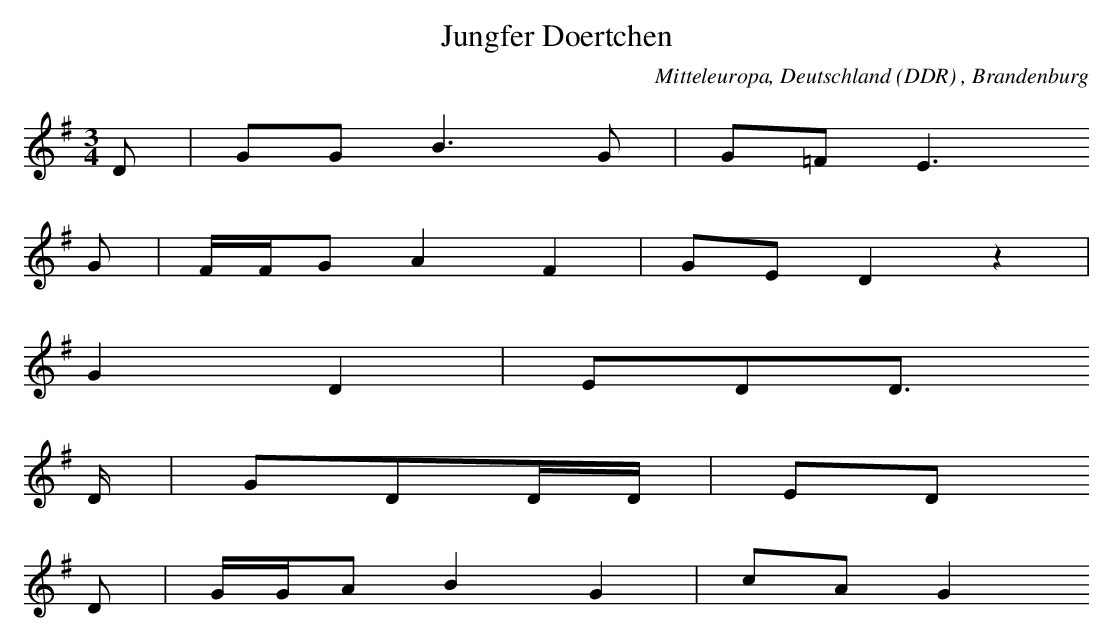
X:1
T: Jungfer Doertchen
O: Mitteleuropa, Deutschland (DDR) , Brandenburg
M: 3/4
L: 1/16
K: G
D2 | G2G2B6G2 | G2=F2E6
G2 | FFG2A4F4 | G2E2D4z4 |
G4D4 | E2D2D3
D | G2D2DD | E2D2
D2 | GGA2B4G4 | c2A2G4
